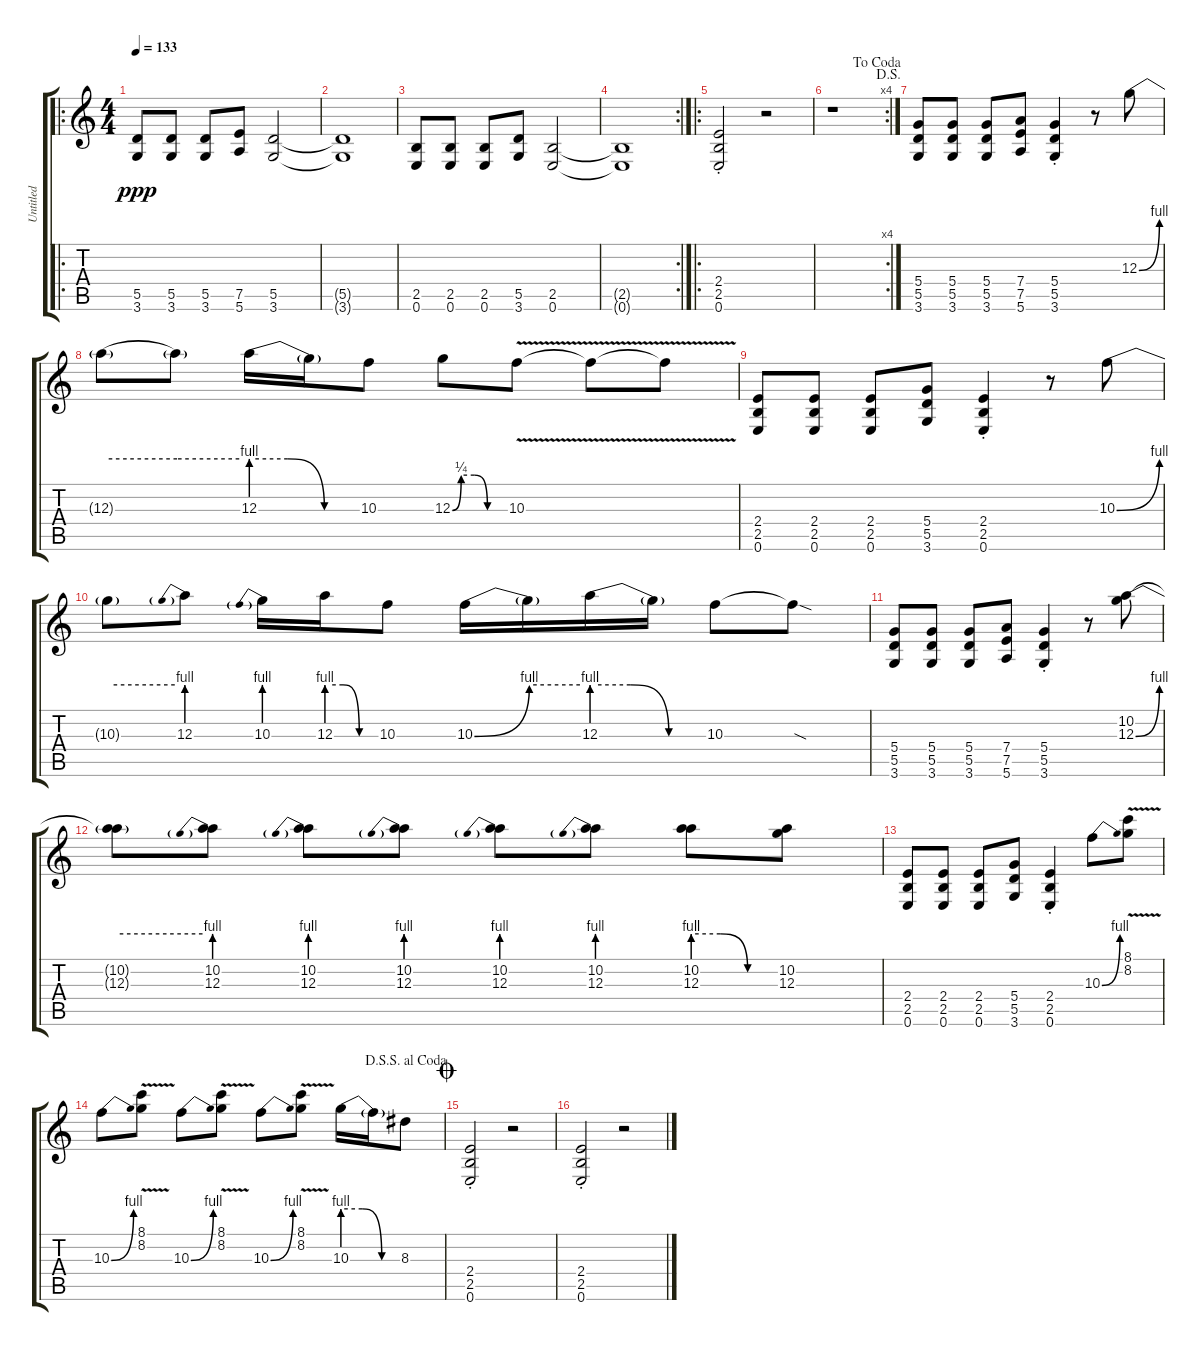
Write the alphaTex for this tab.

\track ("Untitled" "Untitled") {instrument overdrivenguitar}
\staff {score tabs}
\tuning (E4 B3 G3 D3 A2 E2) {hide}
\ro
\ts (4 4)
\tempo 133
\clef g2
\ks c
(5.5 3.6).8{dy ppp} (5.5 3.6).8 (5.5 3.6).8 (7.5 5.6).8 (5.5 3.6).2 |
(5.5{t} 3.6{t}).1 |
(2.5 0.6).8 (2.5 0.6).8 (2.5 0.6).8 (5.5 3.6).8 (2.5 0.6).2 |
\rc 2
(2.5{t} 0.6{t}).1 |
\ro
(2.4{st} 2.5{st} 0.6{st}).2 r.2 |
\rc 4
\jump dalsegno
\jump dacoda
r.1 |
(5.4 5.5 3.6).8 (5.4 5.5 3.6).8 (5.4 5.5 3.6).8 (7.4 7.5 5.6).8 (5.4{st} 5.5{st} 3.6{st}).4 r.8 12.3{be (bend 0 0 60 4)}.8 |
12.3{be (hold 0 4 60 4) t}.8 12.3{be (hold 0 4 60 4) t}.8 12.3{be (custom 0 4 20 4 40 0 60 0)}.16 12.3{t}.16 10.3.8 12.3{be (custom 0 0 10 1 25 1 40 0 60 0)}.8 10.3{v}.8 10.3{v t}.8 10.3{v t}.8 |
(2.4 2.5 0.6).8 (2.4 2.5 0.6).8 (2.4 2.5 0.6).8 (5.4 5.5 3.6).8 (2.4{st} 2.5{st} 0.6{st}).4 r.8 10.3{be (bend 0 0 60 4)}.8 |
10.3{be (hold 0 4 60 4) t}.8 12.3{be (prebend 0 4 60 4)}.8 10.3{be (prebend 0 4 60 4)}.16 12.3{be (custom 0 4 20 4 40 0 60 0)}.16 10.3.8 10.3{be (bend 0 0 60 4)}.16 10.3{be (hold 0 4 60 4) t}.16 12.3{be (custom 0 4 20 4 40 0 60 0)}.16 12.3{t}.16 10.3.8 10.3{sod t}.8 |
(5.4 5.5 3.6).8 (5.4 5.5 3.6).8 (5.4 5.5 3.6).8 (7.4 7.5 5.6).8 (5.4{st} 5.5{st} 3.6{st}).4 r.8 (10.2 12.3{be (bend 0 0 60 4)}).8 |
(10.2{t} 12.3{be (hold 0 4 60 4) t}).8 (10.2 12.3{be (prebend 0 4 60 4)}).8 (10.2 12.3{be (prebend 0 4 60 4)}).8 (10.2 12.3{be (prebend 0 4 60 4)}).8 (10.2 12.3{be (prebend 0 4 60 4)}).8 (10.2 12.3{be (prebend 0 4 60 4)}).8 (10.2 12.3{be (custom 0 4 20 4 40 0 60 0)}).8 (10.2 12.3).8 |
(2.4 2.5 0.6).8 (2.4 2.5 0.6).8 (2.4 2.5 0.6).8 (5.4 5.5 3.6).8 (2.4{st} 2.5{st} 0.6{st}).4 10.3{be (bend 0 0 60 4)}.8 (8.1{v} 8.2{v}).8 |
\jump dalsegnosegnoalcoda
10.3{be (bend 0 0 60 4)}.8 (8.1{v} 8.2{v}).8 10.3{be (bend 0 0 60 4)}.8 (8.1{v} 8.2{v}).8 10.3{be (bend 0 0 60 4)}.8 (8.1{v} 8.2{v}).8 10.3{be (custom 0 4 20 4 40 0 60 0)}.16 10.3{t}.16 8.3.8 |
\jump coda
(2.4{st} 2.5{st} 0.6{st}).2 r.2 |
(2.4{st} 2.5{st} 0.6{st}).2 r.2
